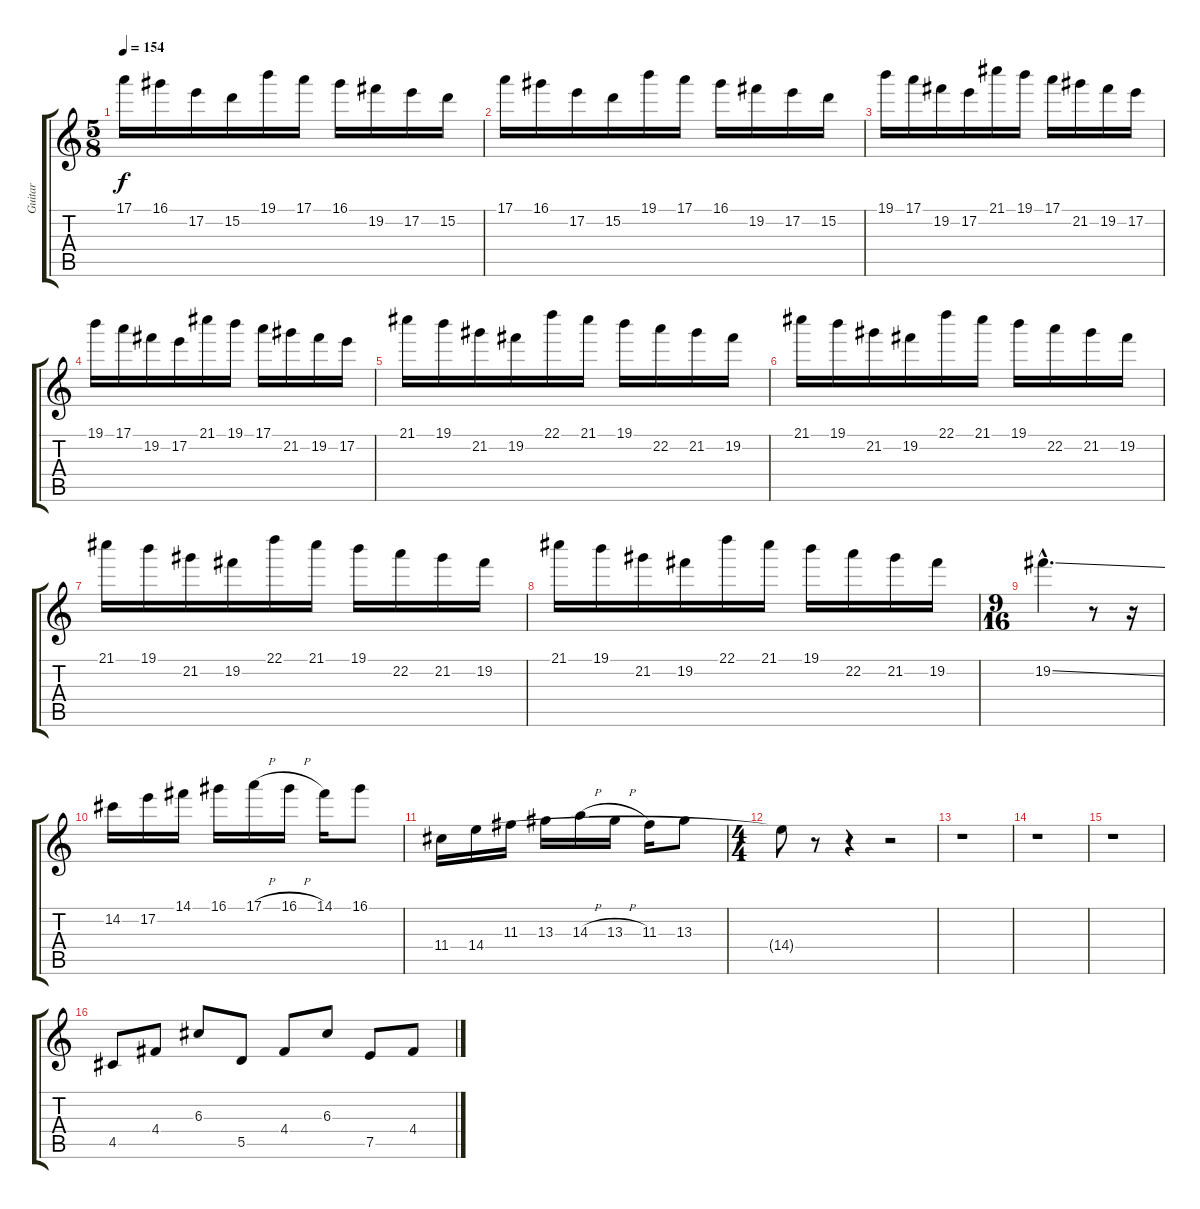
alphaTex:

\track ("Guitar" "Guitar") {instrument distortionguitar}
\staff {score tabs}
\tuning (E4 B3 G3 D3 A2 E2) {hide}
\ts (5 8)
\tempo 154
\clef g2
\ks c
17.1.16{dy f} 16.1.16 17.2.16 15.2.16 19.1.16 17.1.16 16.1.16 19.2.16 17.2.16 15.2.16 |
17.1.16 16.1.16 17.2.16 15.2.16 19.1.16 17.1.16 16.1.16 19.2.16 17.2.16 15.2.16 |
19.1.16 17.1.16 19.2.16 17.2.16 21.1.16 19.1.16 17.1.16 21.2.16 19.2.16 17.2.16 |
19.1.16 17.1.16 19.2.16 17.2.16 21.1.16 19.1.16 17.1.16 21.2.16 19.2.16 17.2.16 |
21.1.16 19.1.16 21.2.16 19.2.16 22.1.16 21.1.16 19.1.16 22.2.16 21.2.16 19.2.16 |
21.1.16 19.1.16 21.2.16 19.2.16 22.1.16 21.1.16 19.1.16 22.2.16 21.2.16 19.2.16 |
21.1.16 19.1.16 21.2.16 19.2.16 22.1.16 21.1.16 19.1.16 22.2.16 21.2.16 19.2.16 |
21.1.16 19.1.16 21.2.16 19.2.16 22.1.16 21.1.16 19.1.16 22.2.16 21.2.16 19.2.16 |
\ts (9 16)
19.2{ss hac}.4{d} r.8 r.16 |
14.2.16 17.2.16 14.1.16 16.1.16 17.1{h}.16 16.1{h}.16 14.1.16 16.1.8 |
11.4.16 14.4.16 11.3.16 13.3.16 14.3{h}.16 13.3{h}.16 11.3.16 13.3.8 |
\ts (4 4)
14.4{t}.8 r.8 r.4 r.2 |
r.1 |
r.1 |
r.1 |
4.5.8 4.4.8 6.3.8 5.5.8 4.4.8 6.3.8 7.5.8 4.4.8
